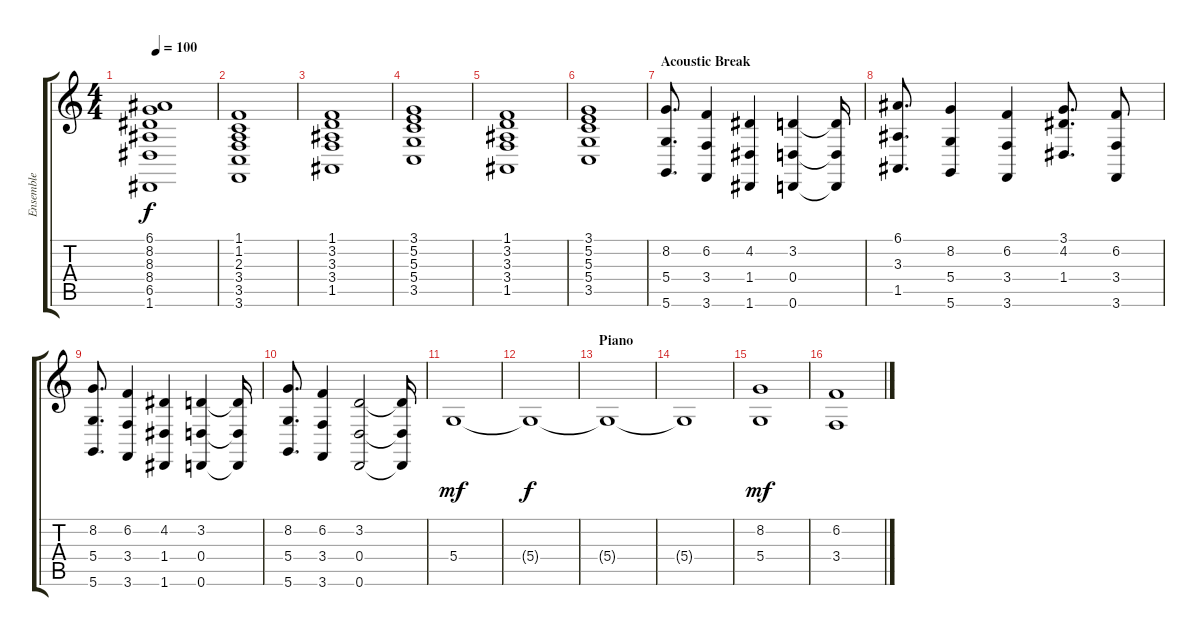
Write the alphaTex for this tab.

\track ("Ensemble" "Ensemble") {instrument stringensemble1}
\staff {score tabs}
\tuning (E4 B3 G3 D3 A2 D2) {hide}
\ts (4 4)
\tempo 100
\clef g2
\ks c
(6.1 8.2 8.3 8.4 6.5 1.6).1{dy f} |
(1.1 1.2 2.3 3.4 3.5 3.6).1 |
\section ("" "")
(1.1 3.2 3.3 3.4 1.5).1 |
(3.1 5.2 5.3 5.4 3.5).1 |
(1.1 3.2 3.3 3.4 1.5).1 |
(3.1 5.2 5.3 5.4 3.5).1 |
\section ("" "Acoustic Break")
(8.2 5.4 5.6).8{d} (6.2 3.4 3.6).4 (4.2 1.4 1.6).4 (3.2 0.4 0.6).4 (3.2{t} 0.4{t} 0.6{t}).16 |
(6.1 3.3 1.5).8{d} (8.2 5.4 5.6).4 (6.2 3.4 3.6).4 (3.1 4.2 1.4).8{d} (6.2 3.4 3.6).8 |
(8.2 5.4 5.6).8{d} (6.2 3.4 3.6).4 (4.2 1.4 1.6).4 (3.2 0.4 0.6).4 (3.2{t} 0.4{t} 0.6{t}).16 |
(8.2 5.4 5.6).8{d} (6.2 3.4 3.6).4 (3.2 0.4 0.6).2 (3.2{t} 0.4{t} 0.6{t}).16 |
5.4.1{dy mf instrument synthstrings1} |
5.4{t}.1{dy f} |
\section ("" "Piano")
5.4{t}.1 |
5.4{t}.1 |
(8.2 5.4).1{dy mf} |
(6.2 3.4).1
